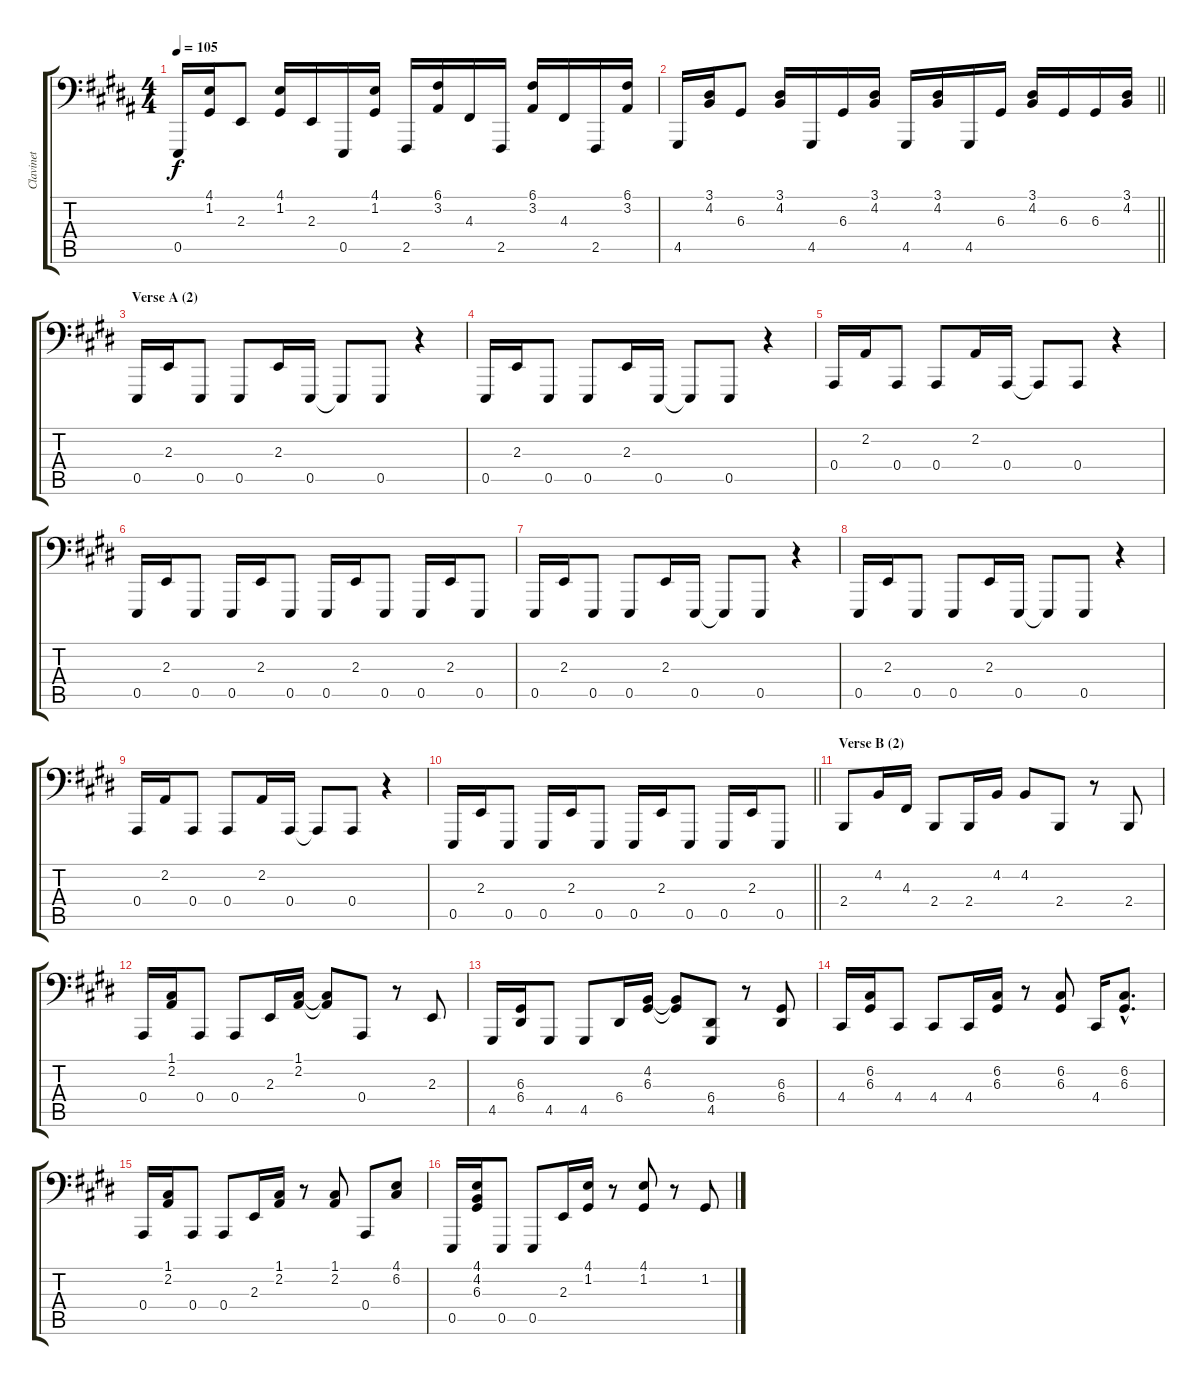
\track ("Clavinet" "Clavinet") {instrument clavinet}
\staff {score tabs}
\tuning (C3 G2 D2 A1 E1 B0) {hide}
\ts (4 4)
\tempo 105
\clef f4
\ks g#minor
0.5.16{dy f} (4.1 1.2).16 2.3.8 (4.1 1.2).16 2.3.16 0.5.16 (4.1 1.2).16 2.5.16 (6.1 3.2).16 4.3.16 2.5.16 (6.1 3.2).16 4.3.16 2.5.16 (6.1 3.2).16 |
\barLineRight lightlight
4.5.16 (3.1 4.2).16 6.3.8 (3.1 4.2).16 4.5.16 6.3.16 (3.1 4.2).16 4.5.16 (3.1 4.2).16 4.5.16 6.3.16 (3.1 4.2).16 6.3.16 6.3.16 (3.1 4.2).16 |
\section ("" "Verse A (2)")
\ks e
0.5.16 2.3.16 0.5.8 0.5.8 2.3.16 0.5.16 0.5{t}.8 0.5.8 r.4 |
0.5.16 2.3.16 0.5.8 0.5.8 2.3.16 0.5.16 0.5{t}.8 0.5.8 r.4 |
0.4.16 2.2.16 0.4.8 0.4.8 2.2.16 0.4.16 0.4{t}.8 0.4.8 r.4 |
0.5.16 2.3.16 0.5.8 0.5.16 2.3.16 0.5.8 0.5.16 2.3.16 0.5.8 0.5.16 2.3.16 0.5.8 |
0.5.16 2.3.16 0.5.8 0.5.8 2.3.16 0.5.16 0.5{t}.8 0.5.8 r.4 |
0.5.16 2.3.16 0.5.8 0.5.8 2.3.16 0.5.16 0.5{t}.8 0.5.8 r.4 |
0.4.16 2.2.16 0.4.8 0.4.8 2.2.16 0.4.16 0.4{t}.8 0.4.8 r.4 |
\barLineRight lightlight
0.5.16 2.3.16 0.5.8 0.5.16 2.3.16 0.5.8 0.5.16 2.3.16 0.5.8 0.5.16 2.3.16 0.5.8 |
\section ("" "Verse B (2)")
2.4.8 4.2.16 4.3.16 2.4.8 2.4.16 4.2.16 4.2.8 2.4.8 r.8 2.4.8 |
0.4.16 (1.1 2.2).16 0.4.8 0.4.8 2.3.16 (1.1 2.2).16 (1.1{t} 2.2{t}).8 0.4.8 r.8 2.3.8 |
4.5.16 (6.3 6.4).16 4.5.8 4.5.8 6.4.16 (4.2 6.3).16 (4.2{t} 6.3{t}).8 (6.4 4.5).8 r.8 (6.3 6.4).8 |
4.4.16 (6.2 6.3).16 4.4.8 4.4.8 4.4.16 (6.2 6.3).16 r.8 (6.2 6.3).8 4.4.16 (6.2{hac} 6.3{hac}).8{d} |
0.4.16 (1.1 2.2).16 0.4.8 0.4.8 2.3.16 (1.1 2.2).16 r.8 (1.1 2.2).8 0.4.8 (4.1 6.2).8 |
0.5.16 (4.1 4.2 6.3).16 0.5.8 0.5.8 2.3.16 (4.1 1.2).16 r.8 (4.1 1.2).8 r.8 1.2.8
